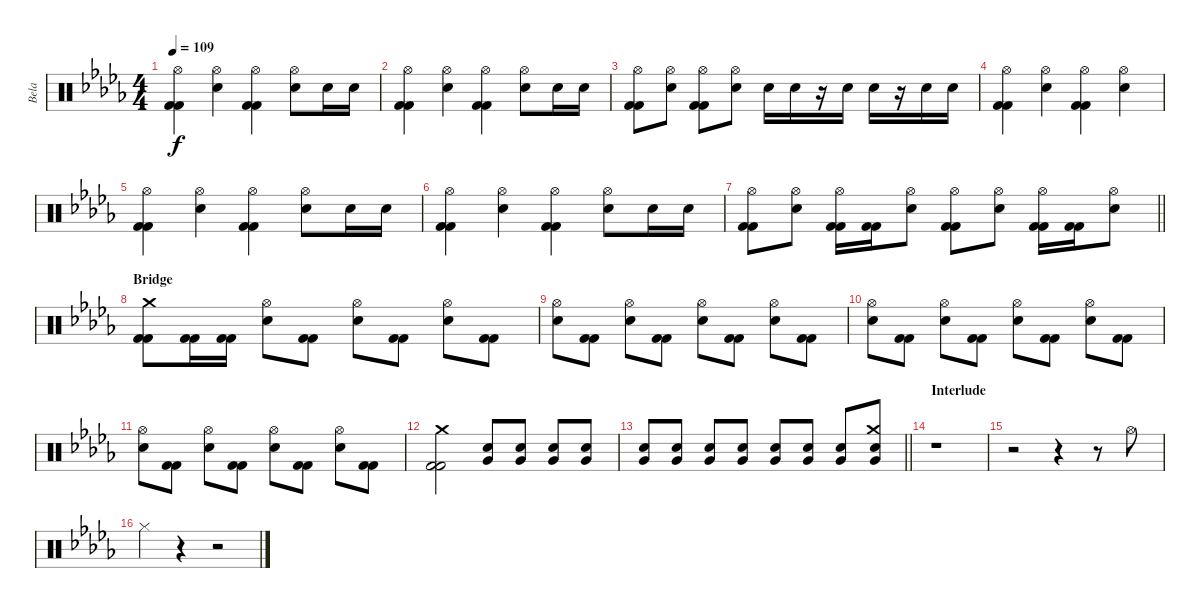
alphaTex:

\track ("Bela" "Bela") {instrument percussion}
\staff {score}
\articulation defaults
\ts (4 4)
\tempo 109
\clef neutral
\ks bbminor
("Hi-Hat (open)" "Kick (hit) 2" "Kick (hit) 2").4{dy f} ("Hi-Hat (open)" "Snare (hit) 2").4 ("Hi-Hat (open)" "Kick (hit) 2" "Kick (hit) 2").4 ("Hi-Hat (open)" "Snare (hit) 2").8 "Snare (hit) 2".16 "Snare (hit) 2".16 |
("Hi-Hat (open)" "Kick (hit) 2" "Kick (hit) 2").4 ("Hi-Hat (open)" "Snare (hit) 2").4 ("Hi-Hat (open)" "Kick (hit) 2" "Kick (hit) 2").4 ("Hi-Hat (open)" "Snare (hit) 2").8 "Snare (hit) 2".16 "Snare (hit) 2".16 |
("Hi-Hat (open)" "Kick (hit) 2" "Kick (hit) 2").8 ("Hi-Hat (open)" "Snare (hit) 2").8 ("Hi-Hat (open)" "Kick (hit) 2" "Kick (hit) 2").8 ("Hi-Hat (open)" "Snare (hit) 2").8 "Snare (hit) 2".16 "Snare (hit) 2".16 r.16 "Snare (hit) 2".16 "Snare (hit) 2".16 r.16 "Snare (hit) 2".16 "Snare (hit) 2".16 |
("Hi-Hat (open)" "Kick (hit) 2" "Kick (hit) 2").4 ("Hi-Hat (open)" "Snare (hit) 2").4 ("Hi-Hat (open)" "Kick (hit) 2" "Kick (hit) 2").4 ("Hi-Hat (open)" "Snare (hit) 2").4 |
("Hi-Hat (open)" "Kick (hit) 2" "Kick (hit) 2").4 ("Hi-Hat (open)" "Snare (hit) 2").4 ("Hi-Hat (open)" "Kick (hit) 2" "Kick (hit) 2").4 ("Hi-Hat (open)" "Snare (hit) 2").8 "Snare (hit) 2".16 "Snare (hit) 2".16 |
("Hi-Hat (open)" "Kick (hit) 2" "Kick (hit) 2").4 ("Hi-Hat (open)" "Snare (hit) 2").4 ("Hi-Hat (open)" "Kick (hit) 2" "Kick (hit) 2").4 ("Hi-Hat (open)" "Snare (hit) 2").8 "Snare (hit) 2".16 "Snare (hit) 2".16 |
\barLineRight lightlight
("Hi-Hat (open)" "Kick (hit) 2" "Kick (hit) 2").8 ("Hi-Hat (open)" "Snare (hit) 2").8 ("Hi-Hat (open)" "Kick (hit) 2" "Kick (hit) 2").16 ("Kick (hit) 2" "Kick (hit) 2").16 ("Hi-Hat (open)" "Snare (hit) 2").8 ("Hi-Hat (open)" "Kick (hit) 2" "Kick (hit) 2").8 ("Hi-Hat (open)" "Snare (hit) 2").8 ("Hi-Hat (open)" "Kick (hit) 2" "Kick (hit) 2").16 ("Kick (hit) 2" "Kick (hit) 2").16 ("Hi-Hat (open)" "Snare (hit) 2").8 |
\section ("" "Bridge")
("Crash medium (hit)" "Kick (hit) 2" "Kick (hit) 2").8 ("Kick (hit) 2" "Kick (hit) 2").16 ("Kick (hit) 2" "Kick (hit) 2").16 ("Hi-Hat (open)" "Snare (hit) 2").8 ("Kick (hit) 2" "Kick (hit) 2").8 ("Hi-Hat (open)" "Snare (hit) 2").8 ("Kick (hit) 2" "Kick (hit) 2").8 ("Hi-Hat (open)" "Snare (hit) 2").8 ("Kick (hit) 2" "Kick (hit) 2").8 |
("Hi-Hat (open)" "Snare (hit) 2").8 ("Kick (hit) 2" "Kick (hit) 2").8 ("Hi-Hat (open)" "Snare (hit) 2").8 ("Kick (hit) 2" "Kick (hit) 2").8 ("Hi-Hat (open)" "Snare (hit) 2").8 ("Kick (hit) 2" "Kick (hit) 2").8 ("Hi-Hat (open)" "Snare (hit) 2").8 ("Kick (hit) 2" "Kick (hit) 2").8 |
("Hi-Hat (open)" "Snare (hit) 2").8 ("Kick (hit) 2" "Kick (hit) 2").8 ("Hi-Hat (open)" "Snare (hit) 2").8 ("Kick (hit) 2" "Kick (hit) 2").8 ("Hi-Hat (open)" "Snare (hit) 2").8 ("Kick (hit) 2" "Kick (hit) 2").8 ("Hi-Hat (open)" "Snare (hit) 2").8 ("Kick (hit) 2" "Kick (hit) 2").8 |
("Hi-Hat (open)" "Snare (hit) 2").8 ("Kick (hit) 2" "Kick (hit) 2").8 ("Hi-Hat (open)" "Snare (hit) 2").8 ("Kick (hit) 2" "Kick (hit) 2").8 ("Hi-Hat (open)" "Snare (hit) 2").8 ("Kick (hit) 2" "Kick (hit) 2").8 ("Hi-Hat (open)" "Snare (hit) 2").8 ("Kick (hit) 2" "Kick (hit) 2").8 |
("Crash medium (hit)" "Kick (hit) 2" "Kick (hit) 2").2{volume 0} ("Very Low Tom (hit)" "Snare (hit) 2").8{volume 13} ("Very Low Tom (hit)" "Snare (hit) 2").8 ("Very Low Tom (hit)" "Snare (hit) 2").8 ("Very Low Tom (hit)" "Snare (hit) 2").8 |
\barLineRight lightlight
("Very Low Tom (hit)" "Snare (hit) 2").8 ("Very Low Tom (hit)" "Snare (hit) 2").8 ("Very Low Tom (hit)" "Snare (hit) 2").8 ("Very Low Tom (hit)" "Snare (hit) 2").8 ("Very Low Tom (hit)" "Snare (hit) 2").8 ("Very Low Tom (hit)" "Snare (hit) 2").8 ("Very Low Tom (hit)" "Snare (hit) 2").8 ("Crash medium (hit)" "Very Low Tom (hit)" "Snare (hit) 2").8 |
\section ("" "Interlude")
r.1 |
r.2 r.4 r.8 "Hi-Hat (open)".8 |
"Hi-Hat (closed)".4 r.4 r.2
